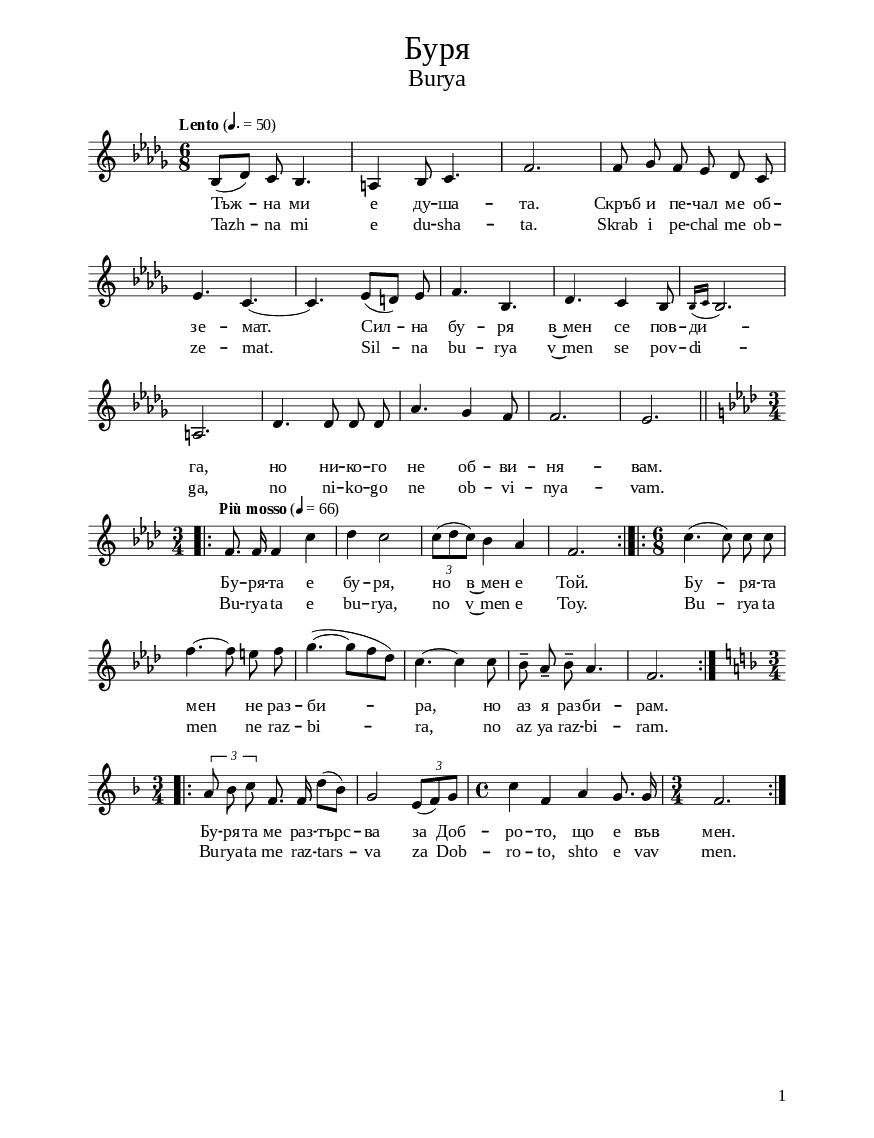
\version "2.24.0"

\include "include/globals.ily"

\bookpart {
  \label #'ref120
  \tocItem \markup "Буря – Burya"
  \include "include/bookpart-paper.ily"
  \score {
    \include "include/score-layout.ily"

    \new Voice \relative c' {
      \clef treble
      \key des \major
      \time 6/8
      \tempoFunc "Lento" 4. "50"
      \autoBeamOff
      bes8 ( [  des8 ) ]  c8  bes4. | a4  bes8 
      \override TextScript.extra-offset = #'(2.5 . 2)
      c4. | f2.  | % 4
      f8  ges8  f8  es8  des8
      c8 \break | % 5
      es4.  c4. ~ | % 6
      c4.  es8 ( [  d8 ) ]  es8 | % 7
      f4.  bes,4. | % 8
      des4.  c4  bes8 | % 9
      \acciaccatura {  bes16[c16] }  bes2.
      \break |
      a2. | % 11
      des4.  des8  des8  des8 | % 12
      as'4.  ges4  f8 | % 13
      f2. | \override TextScript.extra-offset = #'(8 . 5.2) es2._\markup {
        \path #0.10 #'((moveto 0 0)
          (lineto 0 2.75)
          (moveto 0.5 0)
          (lineto 0.5 2.75)
          (closepath))
      } 
      \break

      \key as \major \time 3/4 | % 15

      \bar ".|:" \tempoFunc "            Più mosso" 4 "66" f8.  f16  f4  c'4 | % 16

       des4  c2|  \times 2/3 { c8 ( [ des8  c8 ) ] }
      bes4  as4 |f2. | \bar ":|.|:"  \time 6/8 c'4. ( c8 ) c8  c8 |  \break
      f4. ~  f8  e8  f8 | % 21

      g4. ( ~  g8 [  f8 des8 ) ] | % 22
      c4. ~  c4  c8 | bes8 -- as8 --  bes8 --
      as4. f2. | \bar ":|.|:" \break  \key f \major
      \repeat volta 2 {

        \time 3/4 | % 25

      \tupletUp \times 2/3 { a8  bes8  c8 } f,8.  f16 d'8 [(bes8 )]

       | g2  

           \times 2/3 { e8 [  (f8)  g8 ]}
        | % 27

       \time 4/4 c4  f,4   a4  g8.  g16 | \time 3/4 f2. 
      } 
    
    }

    \addlyrics {
      Тъж -- на ми е ду -- ша -- та.
      Скръб и пе -- чал ме об -- зе --
      мат.  Сил -- на бу -- ря
      в~мен се пов --  ди -- га,
      но ни -- ко -- го не об -- ви -- ня
      -- вам. Бу -- ря -- та е бу -- ря,
      но   в~мен е Той. Бу --
      ря -- та мен  не раз -- би --
      ра,  но аз я раз -- би
      -- рам. Бу -- ря -- та ме раз --
      търс  -- ва "за  Доб" -- ро --
      то, що е във мен.
    }

    \addlyrics {
      Tazh -- na mi e du -- sha -- ta.
      Skrab i pe -- chal me ob -- ze --
      mat.  Sil -- na bu -- rya
      v~men se pov --  di -- ga,
      no ni -- ko -- go ne ob -- vi -- nya
      -- vam. Bu -- rya -- ta e bu -- rya,
      no   v~men e Toy. Bu --
      rya -- ta men  ne raz -- bi --
      ra,  no az ya raz -- bi
      -- ram. Bu -- rya -- ta me raz --
      tars  -- va "za  Dob" -- ro --
      to, shto e vav men.
    }

    \header {
      title = \titleFunc "Буря" "Burya"
    }

    \midi{}

  } % score

\pageBreak


  % include foreign translation(s) of the song
  \version "2.20.0"

\markup \fill-line { \fontsize #6 "Sturm" }
\markup \null
\markup \null
\markup \fontsize #+2.5 {
  \hspace #10
  \override #'(baseline-skip . 2)

  \column {
    \line { " " }
   \line { " " Trauer und Kummer überkommen mich.}

   \line { " " Ein starker Sturm erhebt sich in mir,}

   \line { " "  aber ich klage niemanden an.}

   \line { " " Der Sturm ist ein Sturm, aber Er ist in mir.}

   \line { " " Der Sturm versteht mich nicht,}

 \line { " " ich aber verstehe ihn.}

   \line { " " Der Sturm schüttelt mich durch}

   \line { " " für das Gute, das in mir ist.}


  }
}


} % bookpart
